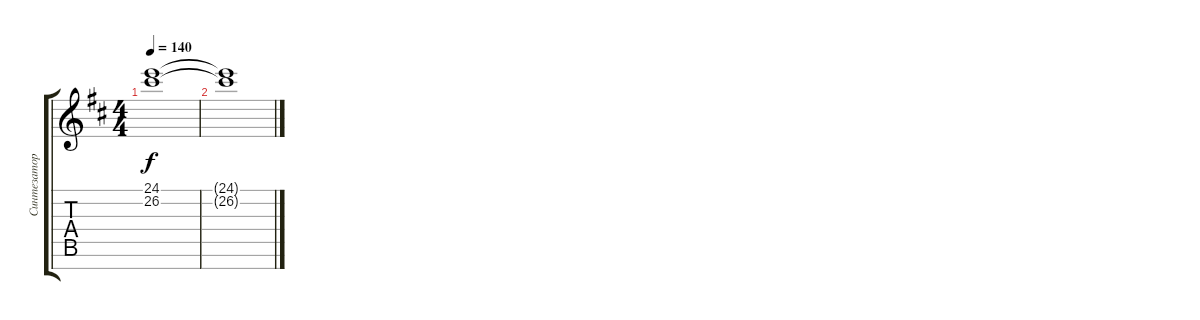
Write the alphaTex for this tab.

\track ("Синтезатор" "Синтезатор") {instrument tremolostrings}
\staff {score tabs}
\tuning (E4 B3 G3 D3 A2 E2 B1) {hide}
\ts (4 4)
\tempo 140
\clef g2
\ks bminor
(24.1{t} 26.2{t}).1{dy f} |
(24.1{t} 26.2{t}).1
